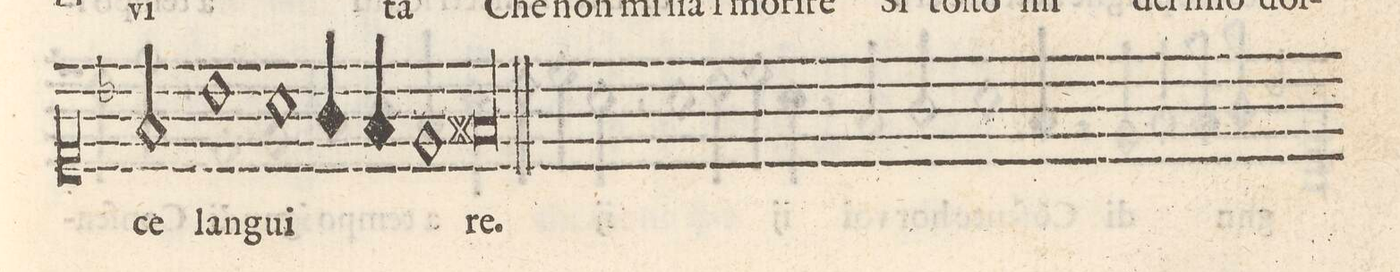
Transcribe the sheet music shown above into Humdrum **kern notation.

**kern	**text
*I"CANTO	*
*clefC1	*
*k[b-]	*
*met(C)	*
*M2/1	*
2f/	-ce
1b-\	lan-
=35-	=35-
1a\	-gu-
4g/	-i-
4f/	.
=36-	=36-
1e	.
1f#Xl/	-re.
==	==
*-	*-
